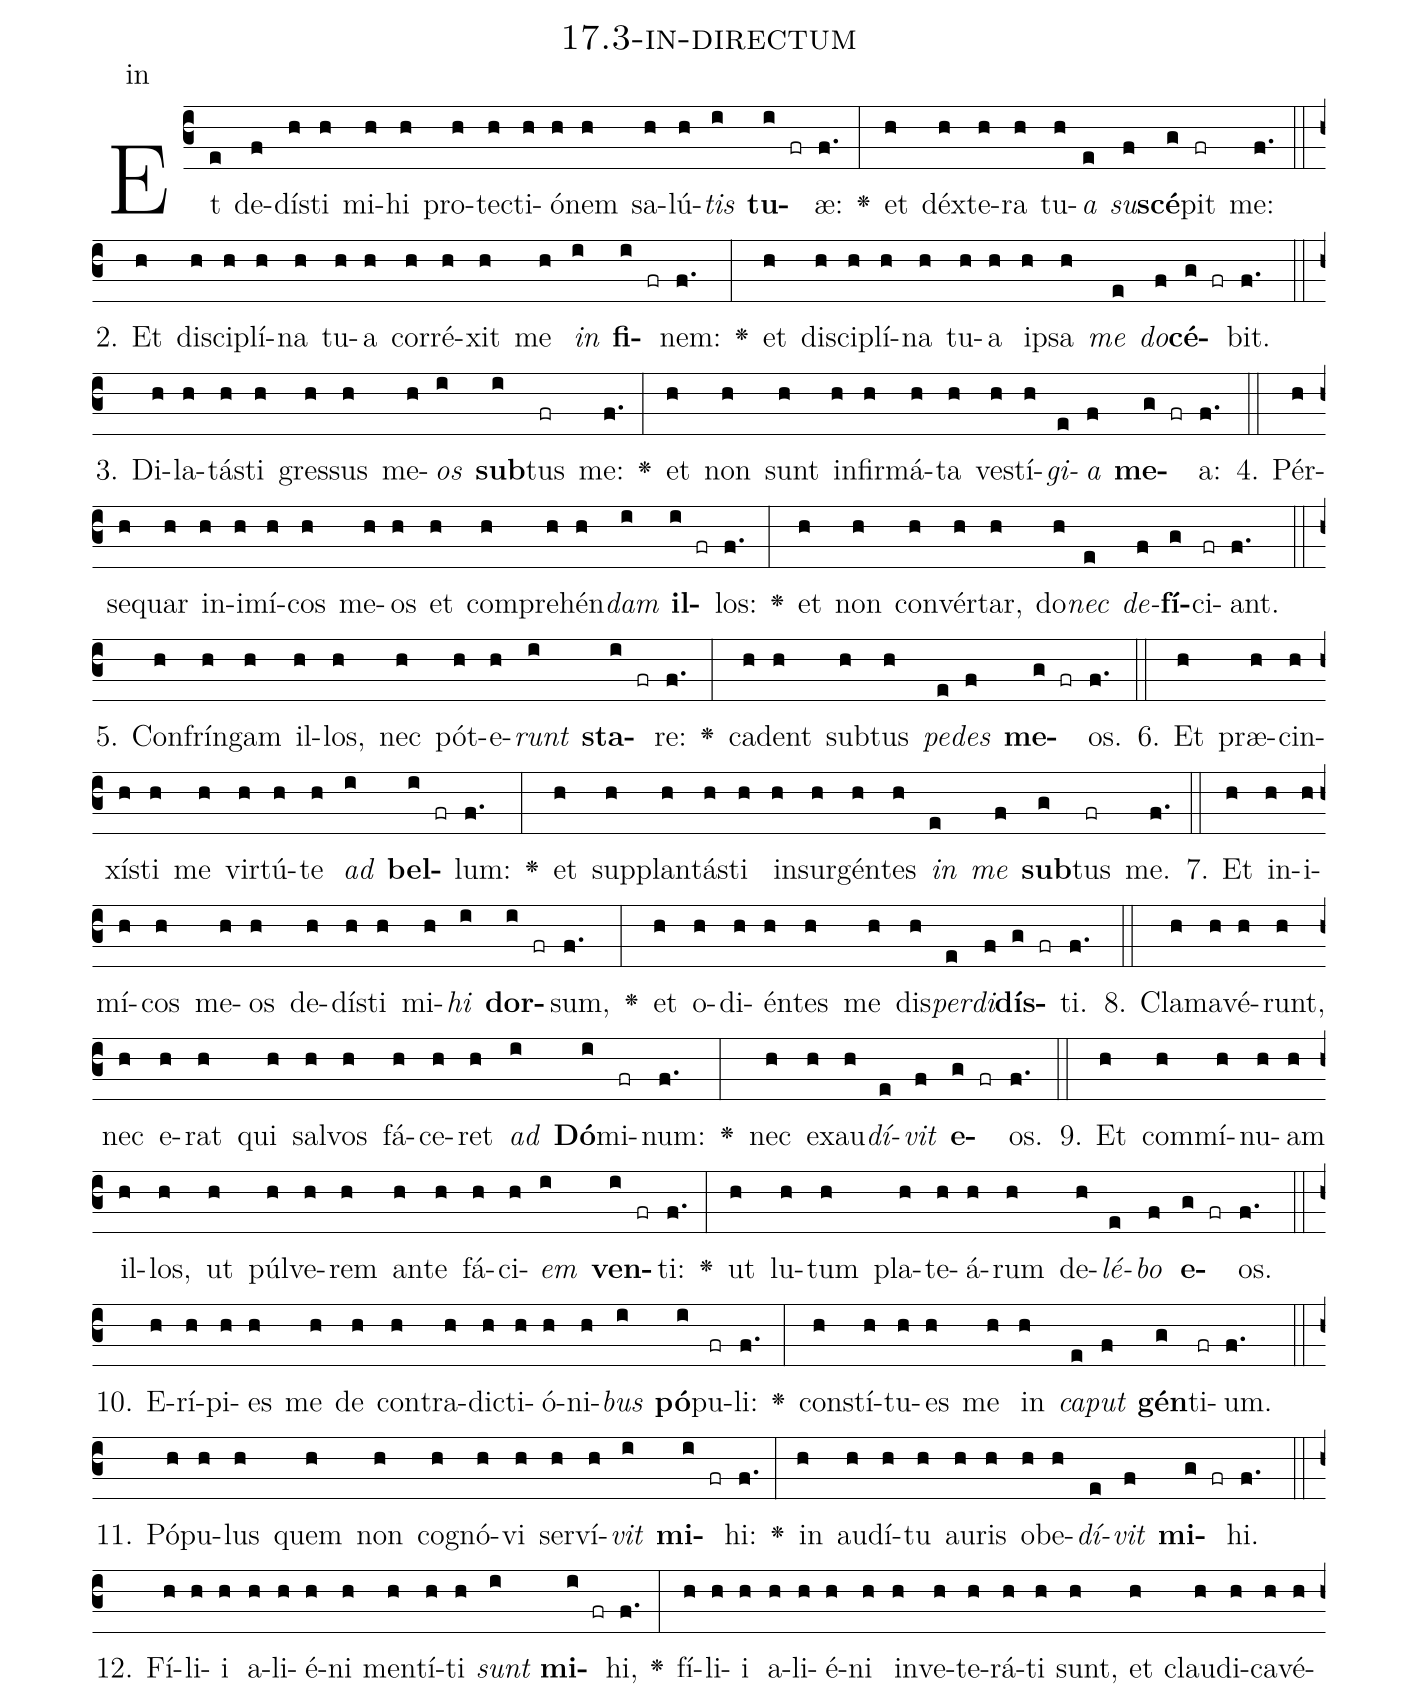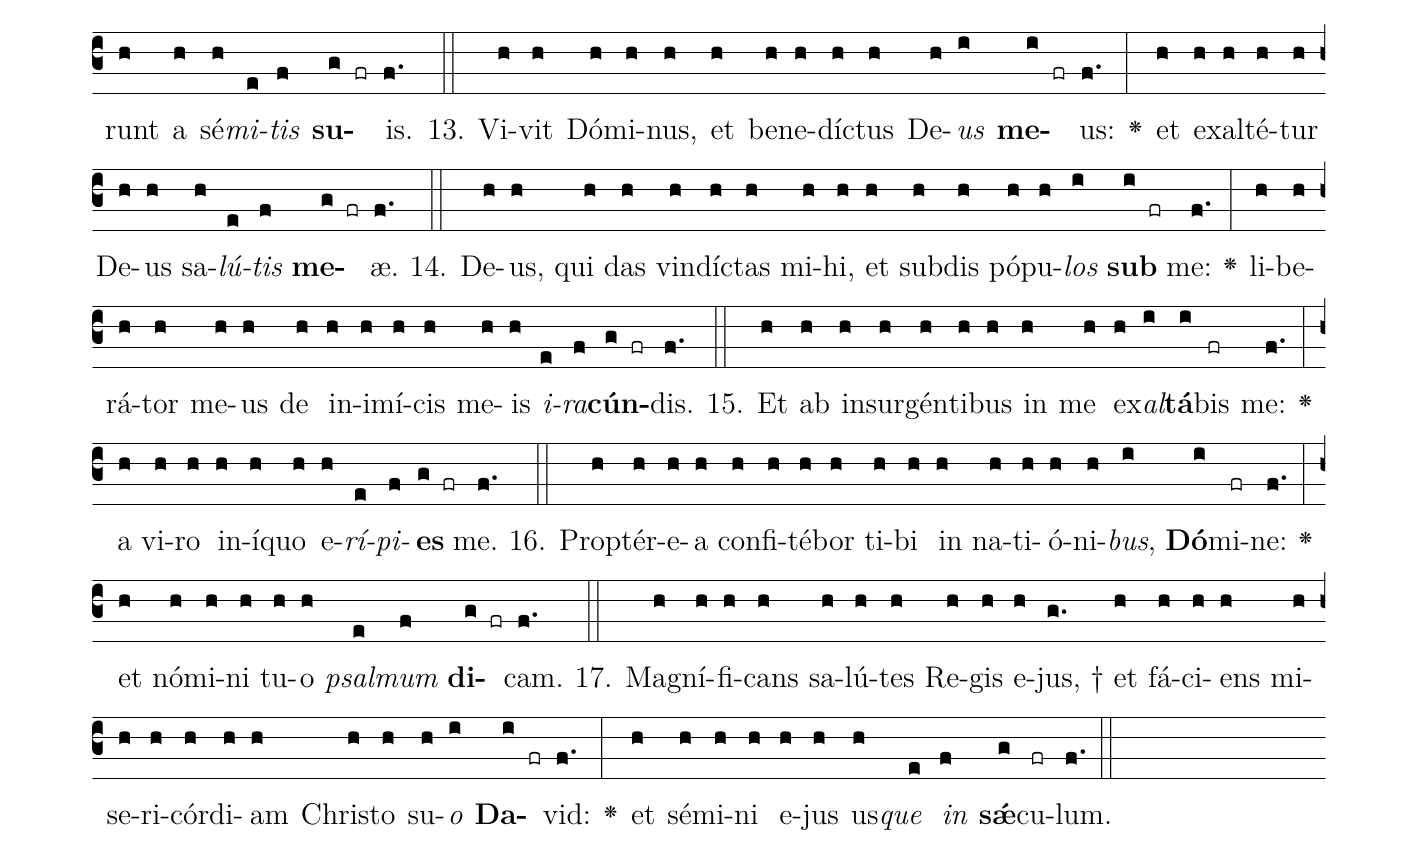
name: 17.3-in-directum;
annotation: in;
%%
(c3)Et(e) de(f)dís(h)ti(h) mi(h)hi(h) pro(h)tec(h)ti(h)ó(h)nem(h) sa(h)lú(h)<i>tis</i>(i) <b>tu</b>(i fr)æ:(f.) <v>\greheightstar</v>(:) et(h) déx(h)te(h)ra(h) tu(h)<i>a</i>(e) <i>su</i>(f)<b>scé</b>(g)pit(fr) me:(f.) (::)
2. Et(h) di(h)sci(h)plí(h)na(h) tu(h)a(h) cor(h)ré(h)xit(h) me(h) <i>in</i>(i) <b>fi</b>(i fr)nem:(f.) <v>\greheightstar</v>(:) et(h) di(h)sci(h)plí(h)na(h) tu(h)a(h) ip(h)sa(h) <i>me</i>(e) <i>do</i>(f)<b>cé</b>(g fr)bit.(f.) (::)
3. Di(h)la(h)tás(h)ti(h) gres(h)sus(h) me(h)<i>os</i>(i) <b>sub</b>(i)tus(fr) me:(f.) <v>\greheightstar</v>(:) et(h) non(h) sunt(h) in(h)fir(h)má(h)ta(h) ves(h)tí(h)<i>gi</i>(e)<i>a</i>(f) <b>me</b>(g fr)a:(f.) (::)
4. Pér(h)se(h)quar(h) in(h)i(h)mí(h)cos(h) me(h)os(h) et(h) com(h)pre(h)hén(h)<i>dam</i>(i) <b>il</b>(i fr)los:(f.) <v>\greheightstar</v>(:) et(h) non(h) con(h)vér(h)tar,(h) do(h)<i>nec</i>(e) <i>de</i>(f)<b>fí</b>(g)ci(fr)ant.(f.) (::)
5. Con(h)frín(h)gam(h) il(h)los,(h) nec(h) pót(h)e(h)<i>runt</i>(i) <b>sta</b>(i fr)re:(f.) <v>\greheightstar</v>(:) ca(h)dent(h) sub(h)tus(h) <i>pe</i>(e)<i>des</i>(f) <b>me</b>(g fr)os.(f.) (::)
6. Et(h) præ(h)cin(h)xís(h)ti(h) me(h) vir(h)tú(h)te(h) <i>ad</i>(i) <b>bel</b>(i fr)lum:(f.) <v>\greheightstar</v>(:) et(h) sup(h)plan(h)tás(h)ti(h) in(h)sur(h)gén(h)tes(h) <i>in</i>(e) <i>me</i>(f) <b>sub</b>(g)tus(fr) me.(f.) (::)
7. Et(h) in(h)i(h)mí(h)cos(h) me(h)os(h) de(h)dís(h)ti(h) mi(h)<i>hi</i>(i) <b>dor</b>(i fr)sum,(f.) <v>\greheightstar</v>(:) et(h) o(h)di(h)én(h)tes(h) me(h) dis(h)<i>per</i>(e)<i>di</i>(f)<b>dís</b>(g fr)ti.(f.) (::)
8. Cla(h)ma(h)vé(h)runt,(h) nec(h) e(h)rat(h) qui(h) sal(h)vos(h) fá(h)ce(h)ret(h) <i>ad</i>(i) <b>Dó</b>(i)mi(fr)num:(f.) <v>\greheightstar</v>(:) nec(h) ex(h)au(h)<i>dí</i>(e)<i>vit</i>(f) <b>e</b>(g fr)os.(f.) (::)
9. Et(h) com(h)mí(h)nu(h)am(h) il(h)los,(h) ut(h) púl(h)ve(h)rem(h) an(h)te(h) fá(h)ci(h)<i>em</i>(i) <b>ven</b>(i fr)ti:(f.) <v>\greheightstar</v>(:) ut(h) lu(h)tum(h) pla(h)te(h)á(h)rum(h) de(h)<i>lé</i>(e)<i>bo</i>(f) <b>e</b>(g fr)os.(f.) (::)
10. E(h)rí(h)pi(h)es(h) me(h) de(h) con(h)tra(h)dic(h)ti(h)ó(h)ni(h)<i>bus</i>(i) <b>pó</b>(i)pu(fr)li:(f.) <v>\greheightstar</v>(:) con(h)stí(h)tu(h)es(h) me(h) in(h) <i>ca</i>(e)<i>put</i>(f) <b>gén</b>(g)ti(fr)um.(f.) (::)
11. Pó(h)pu(h)lus(h) quem(h) non(h) co(h)gnó(h)vi(h) ser(h)ví(h)<i>vit</i>(i) <b>mi</b>(i fr)hi:(f.) <v>\greheightstar</v>(:) in(h) au(h)dí(h)tu(h) au(h)ris(h) ob(h)e(h)<i>dí</i>(e)<i>vit</i>(f) <b>mi</b>(g fr)hi.(f.) (::)
12. Fí(h)li(h)i(h) a(h)li(h)é(h)ni(h) men(h)tí(h)ti(h) <i>sunt</i>(i) <b>mi</b>(i fr)hi,(f.) <v>\greheightstar</v>(:) fí(h)li(h)i(h) a(h)li(h)é(h)ni(h) in(h)ve(h)te(h)rá(h)ti(h) sunt,(h) et(h) clau(h)di(h)ca(h)vé(h)runt(h) a(h) sé(h)<i>mi</i>(e)<i>tis</i>(f) <b>su</b>(g fr)is.(f.) (::)
13. Vi(h)vit(h) Dó(h)mi(h)nus,(h) et(h) be(h)ne(h)díc(h)tus(h) De(h)<i>us</i>(i) <b>me</b>(i fr)us:(f.) <v>\greheightstar</v>(:) et(h) ex(h)al(h)té(h)tur(h) De(h)us(h) sa(h)<i>lú</i>(e)<i>tis</i>(f) <b>me</b>(g fr)æ.(f.) (::)
14. De(h)us,(h) qui(h) das(h) vin(h)díc(h)tas(h) mi(h)hi,(h) et(h) sub(h)dis(h) pó(h)pu(h)<i>los</i>(i) <b>sub</b>(i fr) me:(f.) <v>\greheightstar</v>(:) li(h)be(h)rá(h)tor(h) me(h)us(h) de(h) in(h)i(h)mí(h)cis(h) me(h)is(h) <i>i</i>(e)<i>ra</i>(f)<b>cún</b>(g fr)dis.(f.) (::)
15. Et(h) ab(h) in(h)sur(h)gén(h)ti(h)bus(h) in(h) me(h) ex(h)<i>al</i>(i)<b>tá</b>(i)bis(fr) me:(f.) <v>\greheightstar</v>(:) a(h) vi(h)ro(h) in(h)í(h)quo(h) e(h)<i>rí</i>(e)<i>pi</i>(f)<b>es</b>(g fr) me.(f.) (::)
16. Prop(h)tér(h)e(h)a(h) con(h)fi(h)té(h)bor(h) ti(h)bi(h) in(h) na(h)ti(h)ó(h)ni(h)<i>bus</i>,(i) <b>Dó</b>(i)mi(fr)ne:(f.) <v>\greheightstar</v>(:) et(h) nó(h)mi(h)ni(h) tu(h)o(h) <i>psal</i>(e)<i>mum</i>(f) <b>di</b>(g fr)cam.(f.) (::)
17. Ma(h)gní(h)fi(h)cans(h) sa(h)lú(h)tes(h) Re(h)gis(h) e(h)jus, †(g.) et(h) fá(h)ci(h)ens(h) mi(h)se(h)ri(h)cór(h)di(h)am(h) Chris(h)to(h) su(h)<i>o</i>(i) <b>Da</b>(i fr)vid:(f.) <v>\greheightstar</v>(:) et(h) sé(h)mi(h)ni(h) e(h)jus(h) us(h)<i>que</i>(e) <i>in</i>(f) <b>sǽ</b>(g)cu(fr)lum.(f.) (::)
